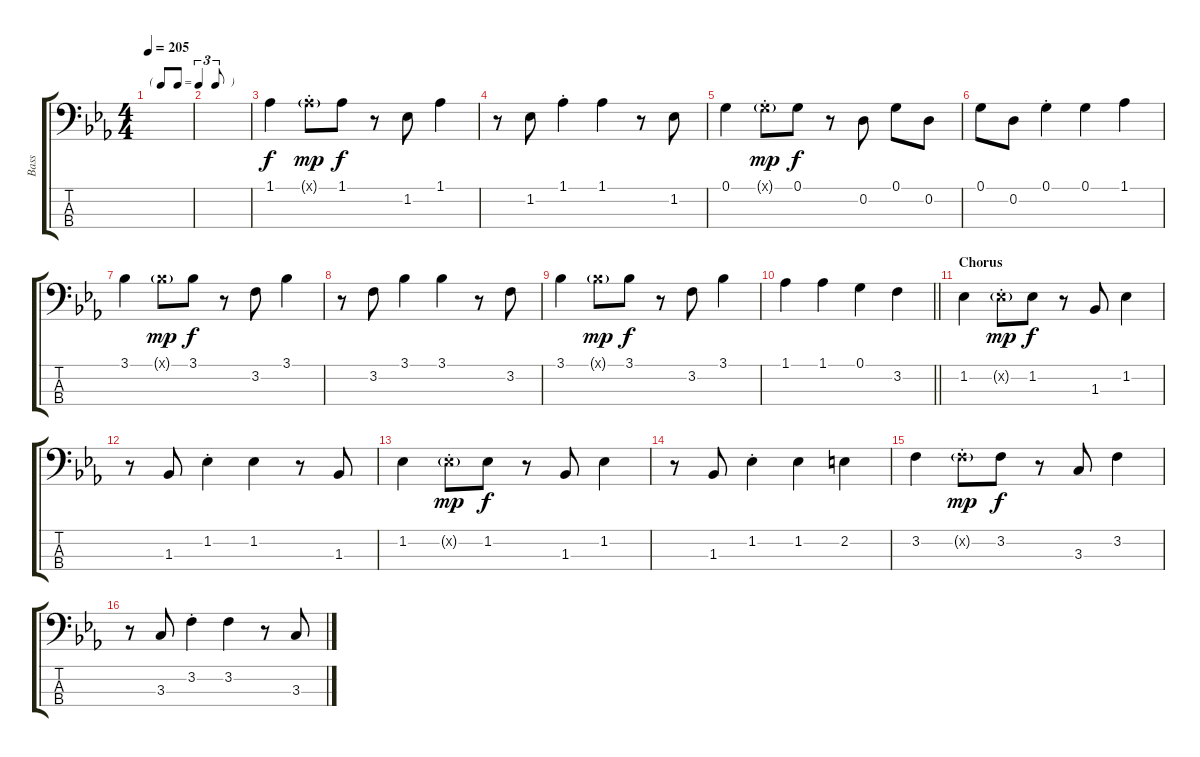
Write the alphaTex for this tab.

\track ("Bass" "Bass") {instrument electricbassfinger}
\staff {score tabs}
\tuning (G2 D2 A1 E1) {hide}
\ts (4 4)
\tf triplet8th
\tempo 205
\clef f4
\ks eb
|
|
1.1.4 1.1{g st x}.8{dy mp} 1.1.8{dy f} r.8 1.2.8 1.1.4 |
r.8 1.2.8 1.1{st}.4 1.1.4 r.8 1.2.8 |
0.1.4 0.1{g st x}.8{dy mp} 0.1.8{dy f} r.8 0.2.8 0.1.8 0.2.8 |
0.1.8 0.2.8 0.1{st}.4 0.1.4 1.1.4 |
3.1.4 3.1{g x}.8{dy mp} 3.1.8{dy f} r.8 3.2.8 3.1.4 |
r.8 3.2.8 3.1.4 3.1.4 r.8 3.2.8 |
3.1.4 3.1{g x}.8{dy mp} 3.1.8{dy f} r.8 3.2.8 3.1.4 |
\barLineRight lightlight
1.1.4 1.1.4 0.1.4 3.2.4 |
\section ("" "Chorus")
1.2.4 1.2{g st x}.8{dy mp} 1.2.8{dy f} r.8 1.3.8 1.2.4 |
r.8 1.3.8 1.2{st}.4 1.2.4 r.8 1.3.8 |
1.2.4 1.2{g st x}.8{dy mp} 1.2.8{dy f} r.8 1.3.8 1.2.4 |
r.8 1.3.8 1.2{st}.4 1.2.4 2.2.4 |
3.2.4 3.2{g st x}.8{dy mp} 3.2.8{dy f} r.8 3.3.8 3.2.4 |
r.8 3.3.8 3.2{st}.4 3.2.4 r.8 3.3.8
